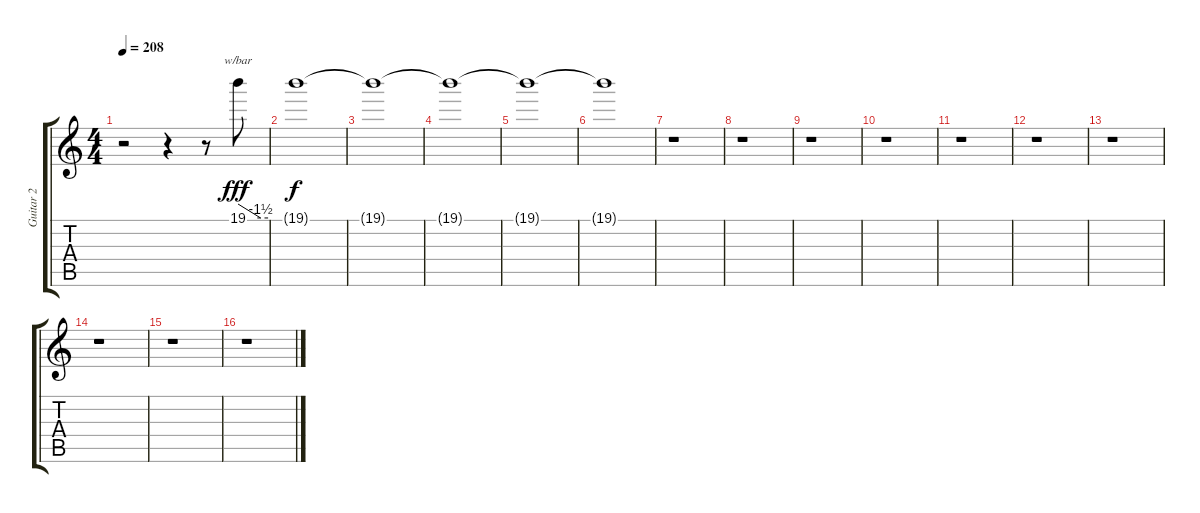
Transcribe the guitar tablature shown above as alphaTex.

\track ("Guitar 2" "Guitar 2") {instrument distortionguitar}
\staff {score tabs}
\tuning (E4 B3 G3 D3 A2 E2) {hide}
\ts (4 4)
\tempo 208
\clef g2
\ks c
r.2{dy f} r.4 r.8 19.1.8{tbe (custom default 0 0 45 -6 60 -6) dy fff} |
19.1{t}.1{dy f} |
19.1{t}.1 |
19.1{t}.1 |
19.1{t}.1 |
19.1{t}.1 |
r.1 |
r.1 |
r.1 |
r.1 |
r.1 |
r.1 |
r.1 |
r.1 |
r.1 |
r.1
